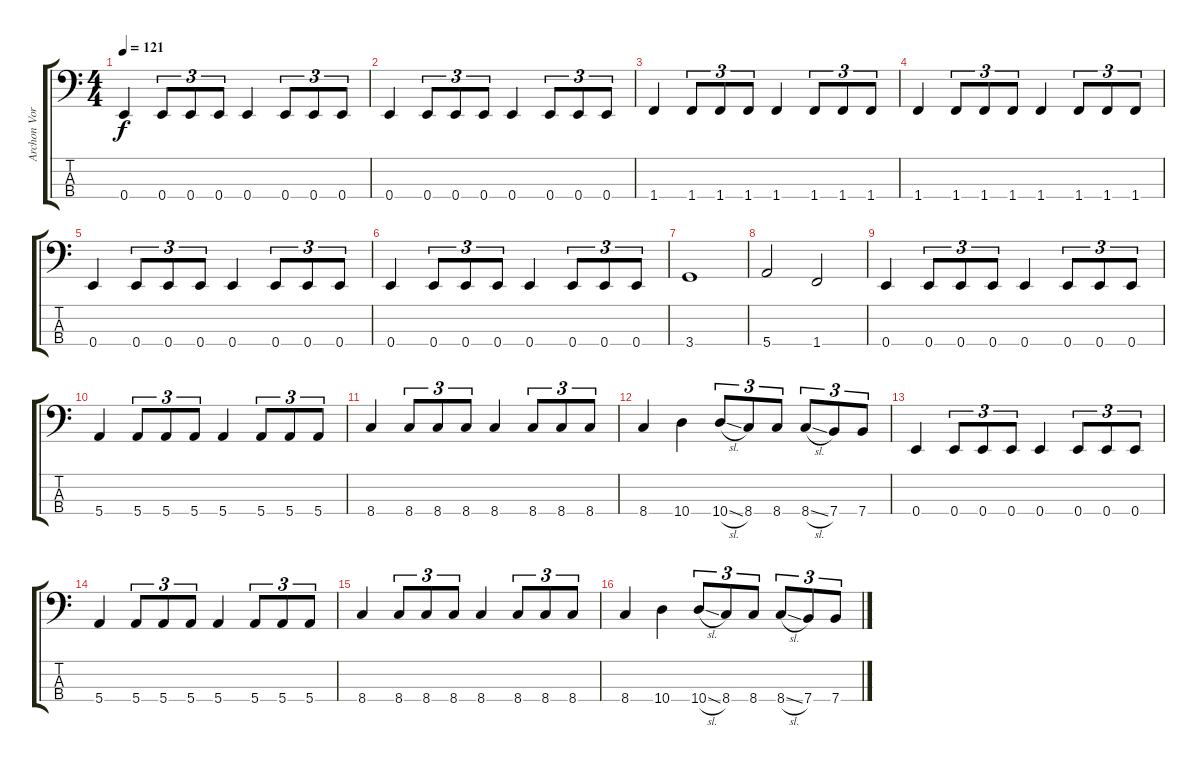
\track ("Archon Vorskaath" "Archon Vor") {instrument electricbasspick}
\staff {score tabs}
\tuning (G2 D2 A1 E1) {hide}
\ts (4 4)
\tempo 121
\clef f4
\ks c
0.4.4{dy f} 0.4.8{tu (3 2)} 0.4.8{tu (3 2)} 0.4.8{tu (3 2)} 0.4.4 0.4.8{tu (3 2)} 0.4.8{tu (3 2)} 0.4.8{tu (3 2)} |
0.4.4 0.4.8{tu (3 2)} 0.4.8{tu (3 2)} 0.4.8{tu (3 2)} 0.4.4 0.4.8{tu (3 2)} 0.4.8{tu (3 2)} 0.4.8{tu (3 2)} |
1.4.4 1.4.8{tu (3 2)} 1.4.8{tu (3 2)} 1.4.8{tu (3 2)} 1.4.4 1.4.8{tu (3 2)} 1.4.8{tu (3 2)} 1.4.8{tu (3 2)} |
1.4.4 1.4.8{tu (3 2)} 1.4.8{tu (3 2)} 1.4.8{tu (3 2)} 1.4.4 1.4.8{tu (3 2)} 1.4.8{tu (3 2)} 1.4.8{tu (3 2)} |
0.4.4 0.4.8{tu (3 2)} 0.4.8{tu (3 2)} 0.4.8{tu (3 2)} 0.4.4 0.4.8{tu (3 2)} 0.4.8{tu (3 2)} 0.4.8{tu (3 2)} |
0.4.4 0.4.8{tu (3 2)} 0.4.8{tu (3 2)} 0.4.8{tu (3 2)} 0.4.4 0.4.8{tu (3 2)} 0.4.8{tu (3 2)} 0.4.8{tu (3 2)} |
3.4.1 |
5.4.2 1.4.2 |
0.4.4 0.4.8{tu (3 2)} 0.4.8{tu (3 2)} 0.4.8{tu (3 2)} 0.4.4 0.4.8{tu (3 2)} 0.4.8{tu (3 2)} 0.4.8{tu (3 2)} |
5.4.4 5.4.8{tu (3 2)} 5.4.8{tu (3 2)} 5.4.8{tu (3 2)} 5.4.4 5.4.8{tu (3 2)} 5.4.8{tu (3 2)} 5.4.8{tu (3 2)} |
8.4.4 8.4.8{tu (3 2)} 8.4.8{tu (3 2)} 8.4.8{tu (3 2)} 8.4.4 8.4.8{tu (3 2)} 8.4.8{tu (3 2)} 8.4.8{tu (3 2)} |
8.4.4 10.4.4 10.4{sl}.8{tu (3 2)} 8.4.8{tu (3 2)} 8.4.8{tu (3 2)} 8.4{sl}.8{tu (3 2)} 7.4.8{tu (3 2)} 7.4.8{tu (3 2)} |
0.4.4 0.4.8{tu (3 2)} 0.4.8{tu (3 2)} 0.4.8{tu (3 2)} 0.4.4 0.4.8{tu (3 2)} 0.4.8{tu (3 2)} 0.4.8{tu (3 2)} |
5.4.4 5.4.8{tu (3 2)} 5.4.8{tu (3 2)} 5.4.8{tu (3 2)} 5.4.4 5.4.8{tu (3 2)} 5.4.8{tu (3 2)} 5.4.8{tu (3 2)} |
8.4.4 8.4.8{tu (3 2)} 8.4.8{tu (3 2)} 8.4.8{tu (3 2)} 8.4.4 8.4.8{tu (3 2)} 8.4.8{tu (3 2)} 8.4.8{tu (3 2)} |
8.4.4 10.4.4 10.4{sl}.8{tu (3 2)} 8.4.8{tu (3 2)} 8.4.8{tu (3 2)} 8.4{sl}.8{tu (3 2)} 7.4.8{tu (3 2)} 7.4.8{tu (3 2)}
